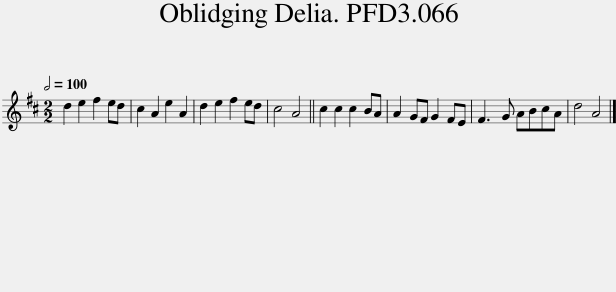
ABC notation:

X:1
L:1/8
Q:1/2=100
M:2/2
I:linebreak $
K:D
V:1 treble
V:1
 d2 e2 f2 ed | c2 A2 e2 A2 | d2 e2 f2 ed | c4 A4 || c2 c2 c2 BA | %5
 A2 GF G2 FE | F3 G ABcA | d4 A4 |] %8
